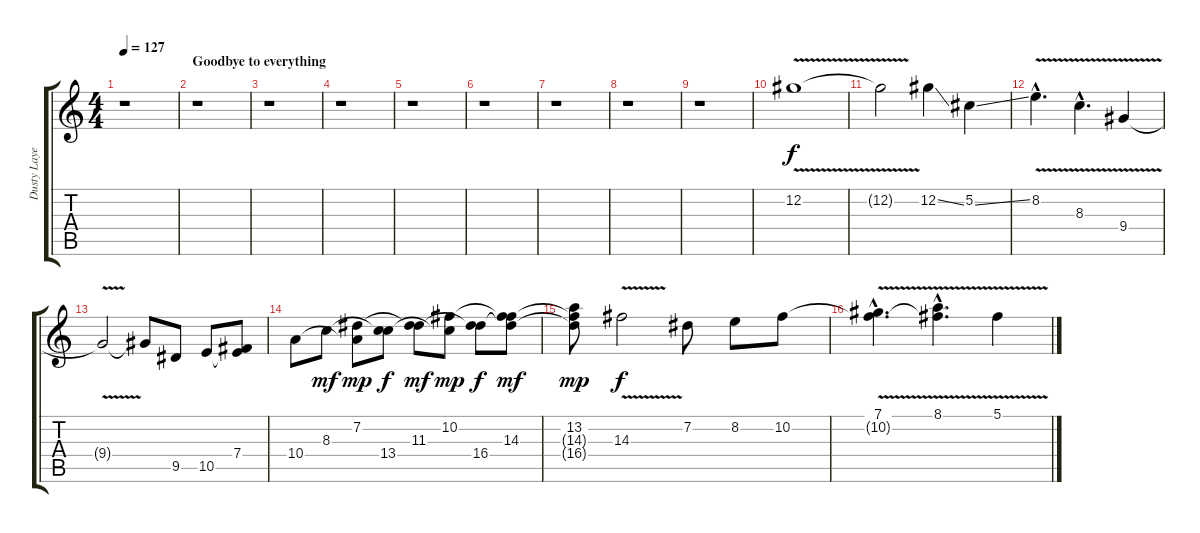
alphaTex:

\track ("Dusty Layer 2" "Dusty Laye") {instrument distortionguitar}
\staff {score tabs}
\tuning (Db4 Ab3 E3 B2 Gb2 Db2) {hide}
\ts (4 4)
\tempo 127
\clef g2
\ks c
r.1{dy f} |
\section ("" "Goodbye to everything")
r.1 |
r.1 |
r.1 |
r.1 |
r.1 |
r.1 |
r.1 |
r.1 |
12.2{v}.1 |
12.2{t}.2 12.2{ss}.4 5.2{ss}.4 |
8.2{v hac}.4{d} 8.3{v hac}.4{d} 9.4{v}.4 |
9.4{t}.2 9.4{t}.8 9.5.8 10.5.8 (7.4 10.5{t}).8 |
10.4.8 8.3.8{dy mf} (7.2 10.4{t}).8{dy mp} (8.3{t} 13.4).8{dy f} (7.2{t} 11.3).8{dy mf} (10.2 13.4{t}).8{dy mp} (11.3{t} 16.4).8{dy f} (10.2{t} 14.3 16.4{t}).8{dy mf} |
(13.2 14.3{t} 16.4{t}).8{dy mp} 14.3{v}.2{dy f} 7.2.8 8.2.8 10.2.8 |
(7.1{v hac} 10.2{hac t}).4{d} (8.1{v hac} 10.2{hac t}).4{d} 5.1{v}.4
